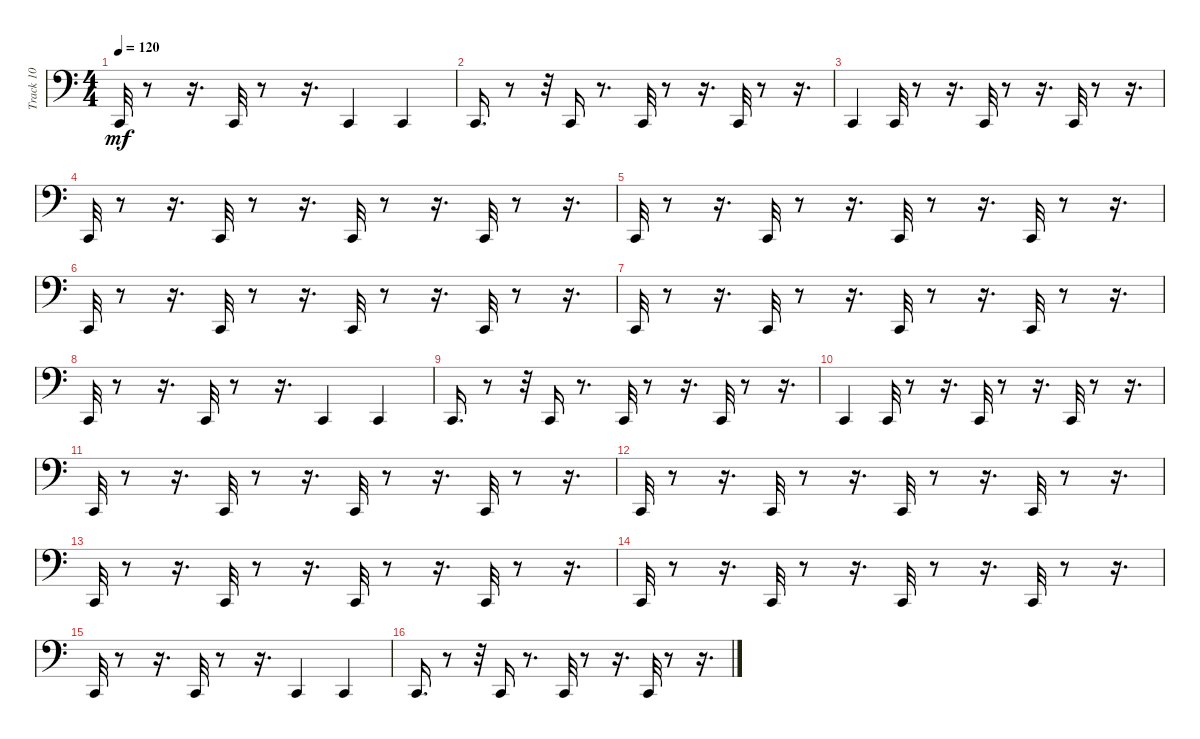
\track ("Track 10" "Track 10") {instrument taikodrum}
\staff {score}
\tuning (E4 B3 G3 D3 A2 E2 B1) {hide}
\ts (4 4)
\tempo 120
\clef f4
\ks c
1.7.32{dy mf} r.8 r.16{d} 1.7.32 r.8 r.16{d} 1.7.4 1.7.4 |
1.7.16{d} r.8 r.32 1.7.16 r.8{d} 1.7.32 r.8 r.16{d} 1.7.32 r.8 r.16{d} |
1.7.4 1.7.32 r.8 r.16{d} 1.7.32 r.8 r.16{d} 1.7.32 r.8 r.16{d} |
1.7.32 r.8 r.16{d} 1.7.32 r.8 r.16{d} 1.7.32 r.8 r.16{d} 1.7.32 r.8 r.16{d} |
1.7.32 r.8 r.16{d} 1.7.32 r.8 r.16{d} 1.7.32 r.8 r.16{d} 1.7.32 r.8 r.16{d} |
1.7.32 r.8 r.16{d} 1.7.32 r.8 r.16{d} 1.7.32 r.8 r.16{d} 1.7.32 r.8 r.16{d} |
1.7.32 r.8 r.16{d} 1.7.32 r.8 r.16{d} 1.7.32 r.8 r.16{d} 1.7.32 r.8 r.16{d} |
1.7.32 r.8 r.16{d} 1.7.32 r.8 r.16{d} 1.7.4 1.7.4 |
1.7.16{d} r.8 r.32 1.7.16 r.8{d} 1.7.32 r.8 r.16{d} 1.7.32 r.8 r.16{d} |
1.7.4 1.7.32 r.8 r.16{d} 1.7.32 r.8 r.16{d} 1.7.32 r.8 r.16{d} |
1.7.32 r.8 r.16{d} 1.7.32 r.8 r.16{d} 1.7.32 r.8 r.16{d} 1.7.32 r.8 r.16{d} |
1.7.32 r.8 r.16{d} 1.7.32 r.8 r.16{d} 1.7.32 r.8 r.16{d} 1.7.32 r.8 r.16{d} |
1.7.32 r.8 r.16{d} 1.7.32 r.8 r.16{d} 1.7.32 r.8 r.16{d} 1.7.32 r.8 r.16{d} |
1.7.32 r.8 r.16{d} 1.7.32 r.8 r.16{d} 1.7.32 r.8 r.16{d} 1.7.32 r.8 r.16{d} |
1.7.32 r.8 r.16{d} 1.7.32 r.8 r.16{d} 1.7.4 1.7.4 |
1.7.16{d} r.8 r.32 1.7.16 r.8{d} 1.7.32 r.8 r.16{d} 1.7.32 r.8 r.16{d}
